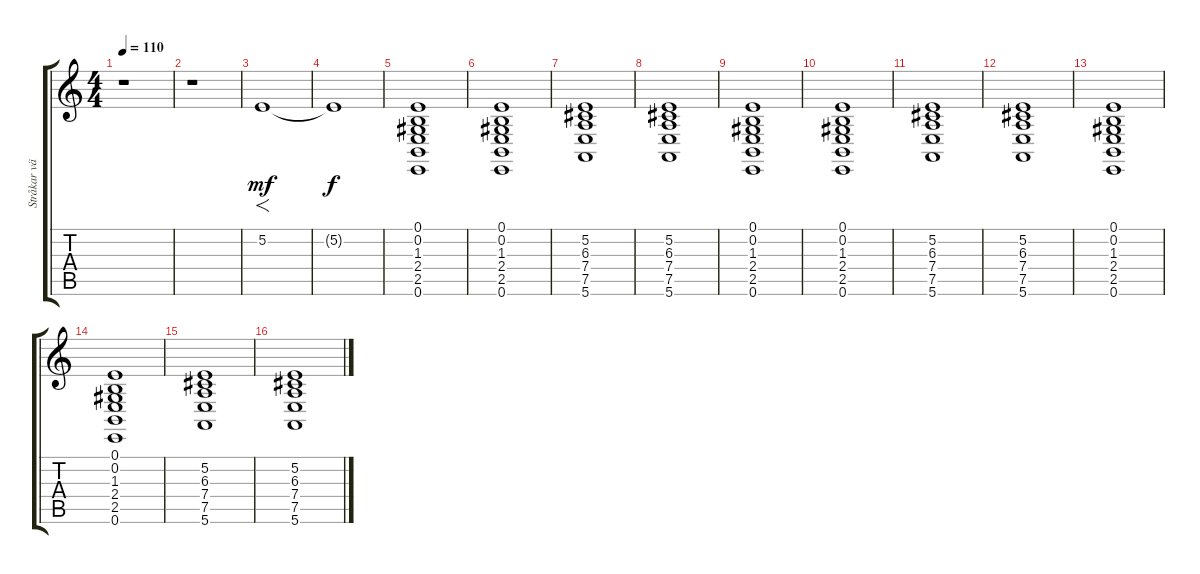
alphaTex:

\track ("Stråkar vänster" "Stråkar vä") {instrument synthstrings2}
\staff {score tabs}
\tuning (E4 B3 G3 D3 A2 E2) {hide}
\ts (4 4)
\tempo 110
\clef g2
\ks c
r.1{dy mf instrument synthstrings2} |
r.1 |
5.2.1{f} |
5.2{t}.1{dy f} |
(0.1 0.2 1.3 2.4 2.5 0.6).1 |
(0.1 0.2 1.3 2.4 2.5 0.6).1 |
(5.2 6.3 7.4 7.5 5.6).1 |
(5.2 6.3 7.4 7.5 5.6).1 |
(0.1 0.2 1.3 2.4 2.5 0.6).1 |
(0.1 0.2 1.3 2.4 2.5 0.6).1 |
(5.2 6.3 7.4 7.5 5.6).1 |
(5.2 6.3 7.4 7.5 5.6).1 |
(0.1 0.2 1.3 2.4 2.5 0.6).1 |
(0.1 0.2 1.3 2.4 2.5 0.6).1 |
(5.2 6.3 7.4 7.5 5.6).1 |
(5.2 6.3 7.4 7.5 5.6).1
